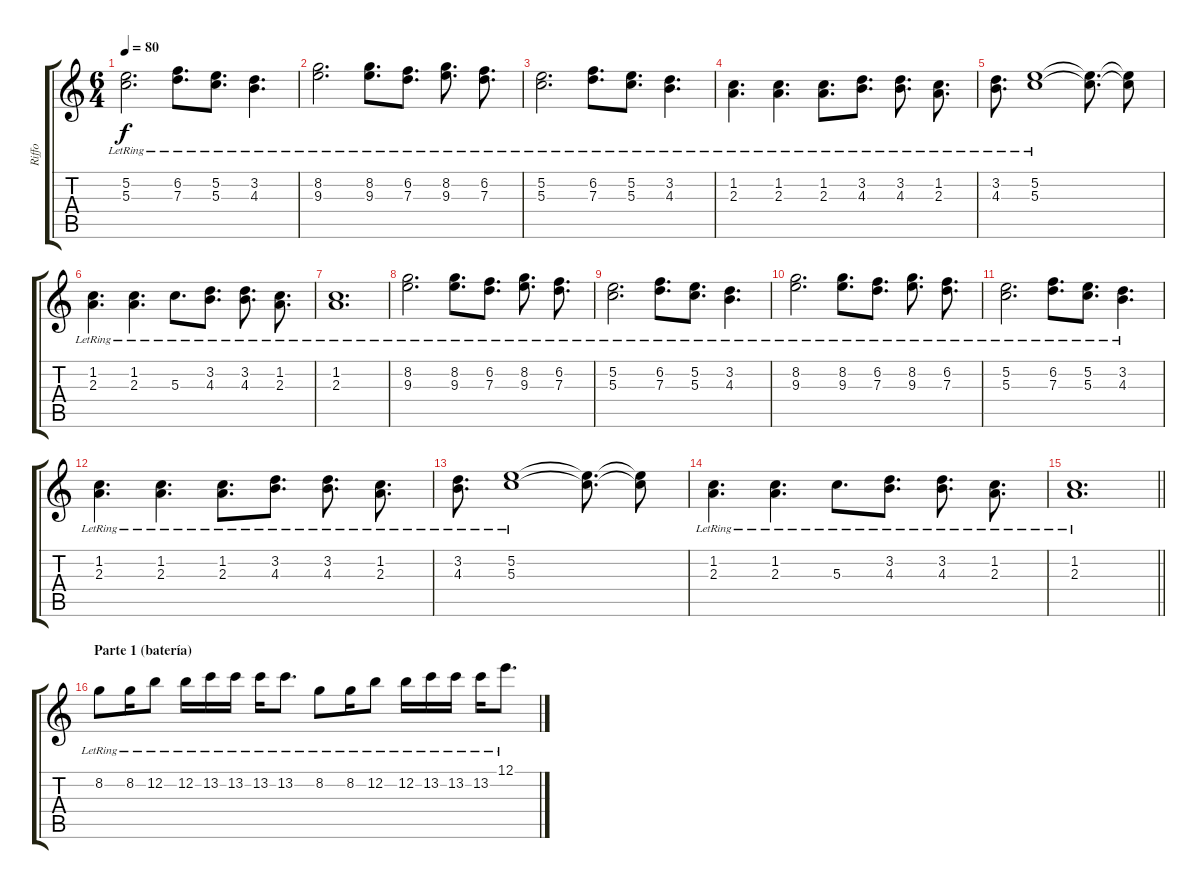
\track ("Riffo" "Riffo") {instrument electricguitarclean}
\staff {score tabs}
\tuning (E4 B3 G3 D3 A2 E2) {hide}
\ts (6 4)
\tempo 80
\clef g2
\ks c
(5.2{lr} 5.3{lr}).2{d dy f} (6.2{lr} 7.3{lr}).8{d} (5.2{lr} 5.3{lr}).8{d} (3.2{lr} 4.3{lr}).4{d} |
(8.2{lr} 9.3{lr}).2{d} (8.2{lr} 9.3{lr}).8{d} (6.2{lr} 7.3{lr}).8{d} (8.2{lr} 9.3{lr}).8{d} (6.2{lr} 7.3{lr}).8{d} |
(5.2{lr} 5.3{lr}).2{d} (6.2{lr} 7.3{lr}).8{d} (5.2{lr} 5.3{lr}).8{d} (3.2{lr} 4.3{lr}).4{d} |
(1.2{lr} 2.3{lr}).4{d} (1.2{lr} 2.3{lr}).4{d} (1.2{lr} 2.3{lr}).8{d} (3.2{lr} 4.3{lr}).8{d} (3.2{lr} 4.3{lr}).8{d} (1.2{lr} 2.3{lr}).8{d} |
(3.2{lr} 4.3{lr}).8{d} (5.2{lr} 5.3{lr}).1 (5.2{t} 5.3{t}).8{d} (5.2{t} 5.3{t}).8 |
(1.2{lr} 2.3{lr}).4{d} (1.2{lr} 2.3{lr}).4{d} 5.3{lr}.8{d} (3.2{lr} 4.3{lr}).8{d} (3.2{lr} 4.3{lr}).8{d} (1.2{lr} 2.3{lr}).8{d} |
(1.2{lr} 2.3{lr}).1{d} |
(8.2{lr} 9.3{lr}).2{d} (8.2{lr} 9.3{lr}).8{d} (6.2{lr} 7.3{lr}).8{d} (8.2{lr} 9.3{lr}).8{d} (6.2{lr} 7.3{lr}).8{d} |
(5.2{lr} 5.3{lr}).2{d} (6.2{lr} 7.3{lr}).8{d} (5.2{lr} 5.3{lr}).8{d} (3.2{lr} 4.3{lr}).4{d} |
(8.2{lr} 9.3{lr}).2{d} (8.2{lr} 9.3{lr}).8{d} (6.2{lr} 7.3{lr}).8{d} (8.2{lr} 9.3{lr}).8{d} (6.2{lr} 7.3{lr}).8{d} |
(5.2{lr} 5.3{lr}).2{d} (6.2{lr} 7.3{lr}).8{d} (5.2{lr} 5.3{lr}).8{d} (3.2{lr} 4.3{lr}).4{d} |
(1.2{lr} 2.3{lr}).4{d} (1.2{lr} 2.3{lr}).4{d} (1.2{lr} 2.3{lr}).8{d} (3.2{lr} 4.3{lr}).8{d} (3.2{lr} 4.3{lr}).8{d} (1.2{lr} 2.3{lr}).8{d} |
(3.2{lr} 4.3{lr}).8{d} (5.2{lr} 5.3{lr}).1 (5.2{t} 5.3{t}).8{d} (5.2{t} 5.3{t}).8 |
(1.2{lr} 2.3{lr}).4{d} (1.2{lr} 2.3{lr}).4{d} 5.3{lr}.8{d} (3.2{lr} 4.3{lr}).8{d} (3.2{lr} 4.3{lr}).8{d} (1.2{lr} 2.3{lr}).8{d} |
\barLineRight lightlight
(1.2{lr} 2.3{lr}).1{d} |
\section ("" "Parte 1 (batería)")
8.2{lr}.8 8.2{lr}.16 12.2{lr}.8 12.2{lr}.16 13.2{lr}.16 13.2{lr}.16 13.2{lr}.16 13.2{lr}.8{d} 8.2{lr}.8 8.2{lr}.16 12.2{lr}.8 12.2{lr}.16 13.2{lr}.16 13.2{lr}.16 13.2{lr}.16 12.1{lr}.8{d}
